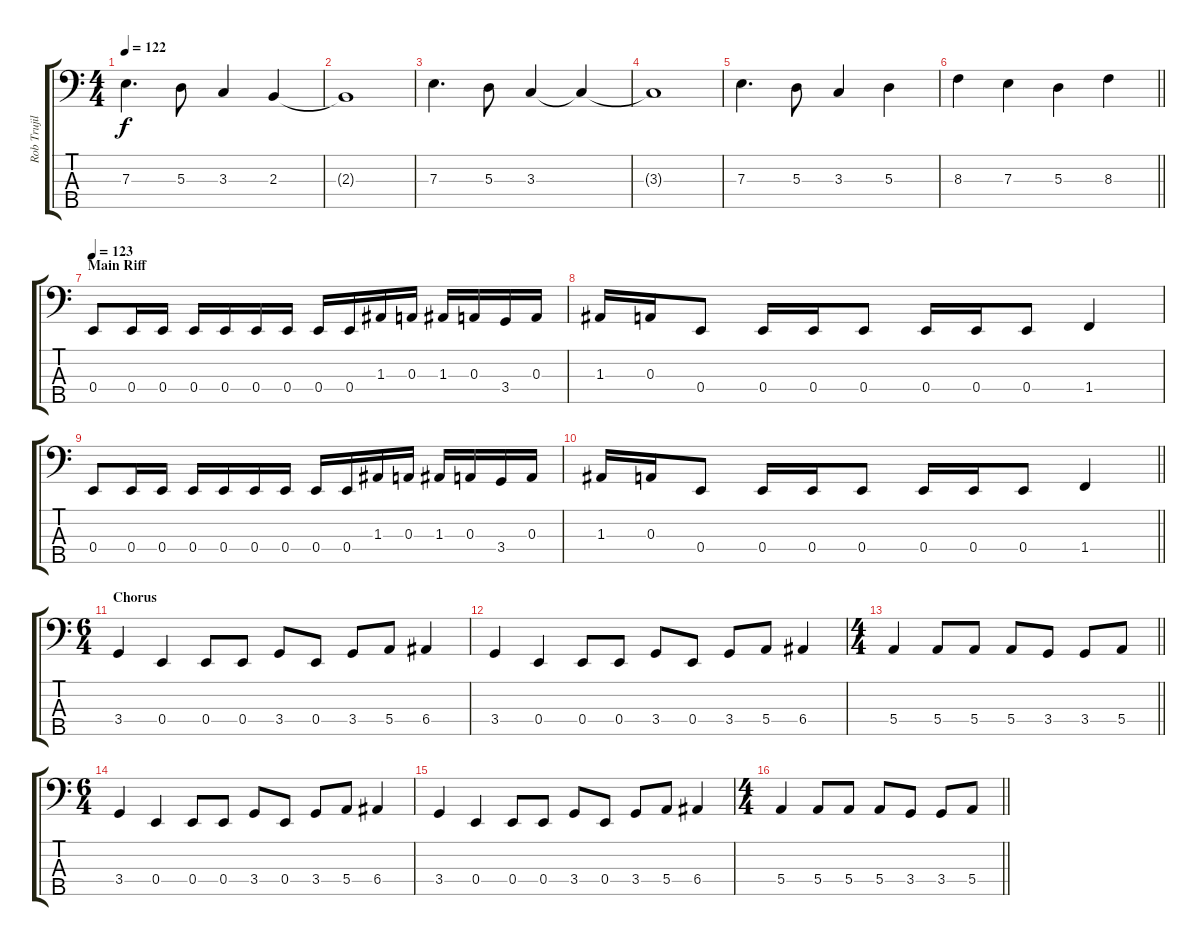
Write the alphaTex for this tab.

\track ("Rob Trujillo" "Rob Trujil") {instrument electricbassfinger}
\staff {score tabs}
\tuning (G2 D2 A1 E1 B0) {hide}
\ts (4 4)
\tempo 122
\clef f4
\ks c
7.3.4{d dy f} 5.3.8 3.3.4 2.3.4 |
2.3{t}.1 |
7.3.4{d} 5.3.8 3.3.4 3.3{t}.4 |
3.3{t}.1 |
7.3.4{d} 5.3.8 3.3.4 5.3.4 |
\barLineRight lightlight
8.3.4 7.3.4 5.3.4 8.3.4 |
\section ("" "Main Riff")
\tempo 123
0.4.8 0.4.16 0.4.16 0.4.16 0.4.16 0.4.16 0.4.16 0.4.16 0.4.16 1.3.16 0.3.16 1.3.16 0.3.16 3.4.16 0.3.16 |
1.3.16 0.3.16 0.4.8 0.4.16 0.4.16 0.4.8 0.4.16 0.4.16 0.4.8 1.4.4 |
0.4.8 0.4.16 0.4.16 0.4.16 0.4.16 0.4.16 0.4.16 0.4.16 0.4.16 1.3.16 0.3.16 1.3.16 0.3.16 3.4.16 0.3.16 |
\barLineRight lightlight
1.3.16 0.3.16 0.4.8 0.4.16 0.4.16 0.4.8 0.4.16 0.4.16 0.4.8 1.4.4 |
\ts (6 4)
\section ("" "Chorus")
3.4.4 0.4.4 0.4.8 0.4.8 3.4.8 0.4.8 3.4.8 5.4.8 6.4.4 |
3.4.4 0.4.4 0.4.8 0.4.8 3.4.8 0.4.8 3.4.8 5.4.8 6.4.4 |
\ts (4 4)
\barLineRight lightlight
5.4.4 5.4.8 5.4.8 5.4.8 3.4.8 3.4.8 5.4.8 |
\ts (6 4)
3.4.4 0.4.4 0.4.8 0.4.8 3.4.8 0.4.8 3.4.8 5.4.8 6.4.4 |
3.4.4 0.4.4 0.4.8 0.4.8 3.4.8 0.4.8 3.4.8 5.4.8 6.4.4 |
\ts (4 4)
\barLineRight lightlight
5.4.4 5.4.8 5.4.8 5.4.8 3.4.8 3.4.8 5.4.8
